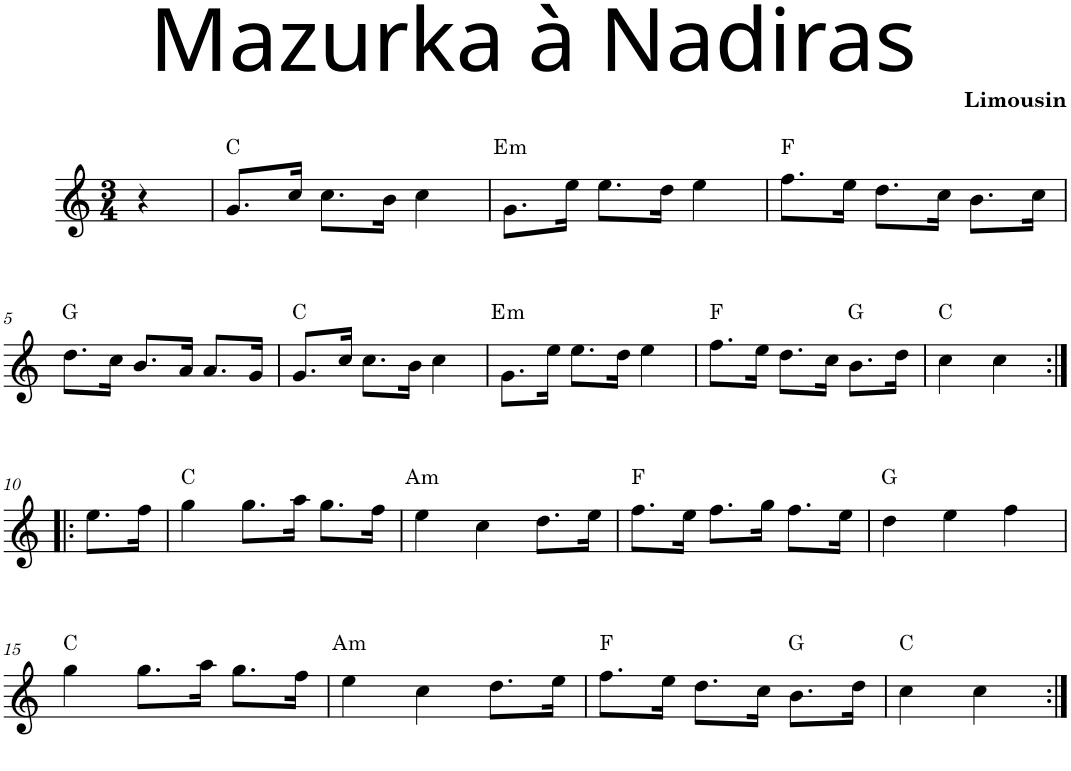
**kern	**harte
*part1	*part1
*staff1	*
*I"Violon	*
*I'Vln.	*
*clefG2	*
*k[]	*
*M3/4	*
=1	=1
4r	.
=2	=2
8.g/L	C:maj
16cc/Jk	.
8.cc\L	.
16b\Jk	.
4cc\	.
=3	=3
!	!LO:H:kt=m
8.g\L	E:min
16ee\Jk	.
8.ee\L	.
16dd\Jk	.
4ee\	.
=4	=4
8.ff\L	F:maj
16ee\Jk	.
8.dd\L	.
16cc\Jk	.
8.b\L	.
16cc\Jk	.
!!LO:LB:g=z
=5	=5
8.dd\L	G:maj
16cc\Jk	.
8.b/L	.
16a/Jk	.
8.a/L	.
16g/Jk	.
=6	=6
8.g/L	C:maj
16cc/Jk	.
8.cc\L	.
16b\Jk	.
4cc\	.
=7	=7
!	!LO:H:kt=m
8.g\L	E:min
16ee\Jk	.
8.ee\L	.
16dd\Jk	.
4ee\	.
=8	=8
8.ff\L	F:maj
16ee\Jk	.
8.dd\L	.
16cc\Jk	.
8.b\L	G:maj
16dd\Jk	.
=9	=9
4cc\	C:maj
4cc\	.
!!LO:LB:g=z
=10:|!|:	=10:|!|:
8.ee\L	.
16ff\Jk	.
=11	=11
4gg\	C:maj
8.gg\L	.
16aa\Jk	.
8.gg\L	.
16ff\Jk	.
=12	=12
!	!LO:H:kt=m
4ee\	A:min
4cc\	.
8.dd\L	.
16ee\Jk	.
=13	=13
8.ff\L	F:maj
16ee\Jk	.
8.ff\L	.
16gg\Jk	.
8.ff\L	.
16ee\Jk	.
=14	=14
4dd\	G:maj
4ee\	.
4ff\	.
!!LO:LB:g=z
=15	=15
4gg\	C:maj
8.gg\L	.
16aa\Jk	.
8.gg\L	.
16ff\Jk	.
=16	=16
!	!LO:H:kt=m
4ee\	A:min
4cc\	.
8.dd\L	.
16ee\Jk	.
=17	=17
8.ff\L	F:maj
16ee\Jk	.
8.dd\L	.
16cc\Jk	.
8.b\L	G:maj
16dd\Jk	.
=18	=18
4cc\	C:maj
4cc\	.
=:|!	=:|!
*-	*-
